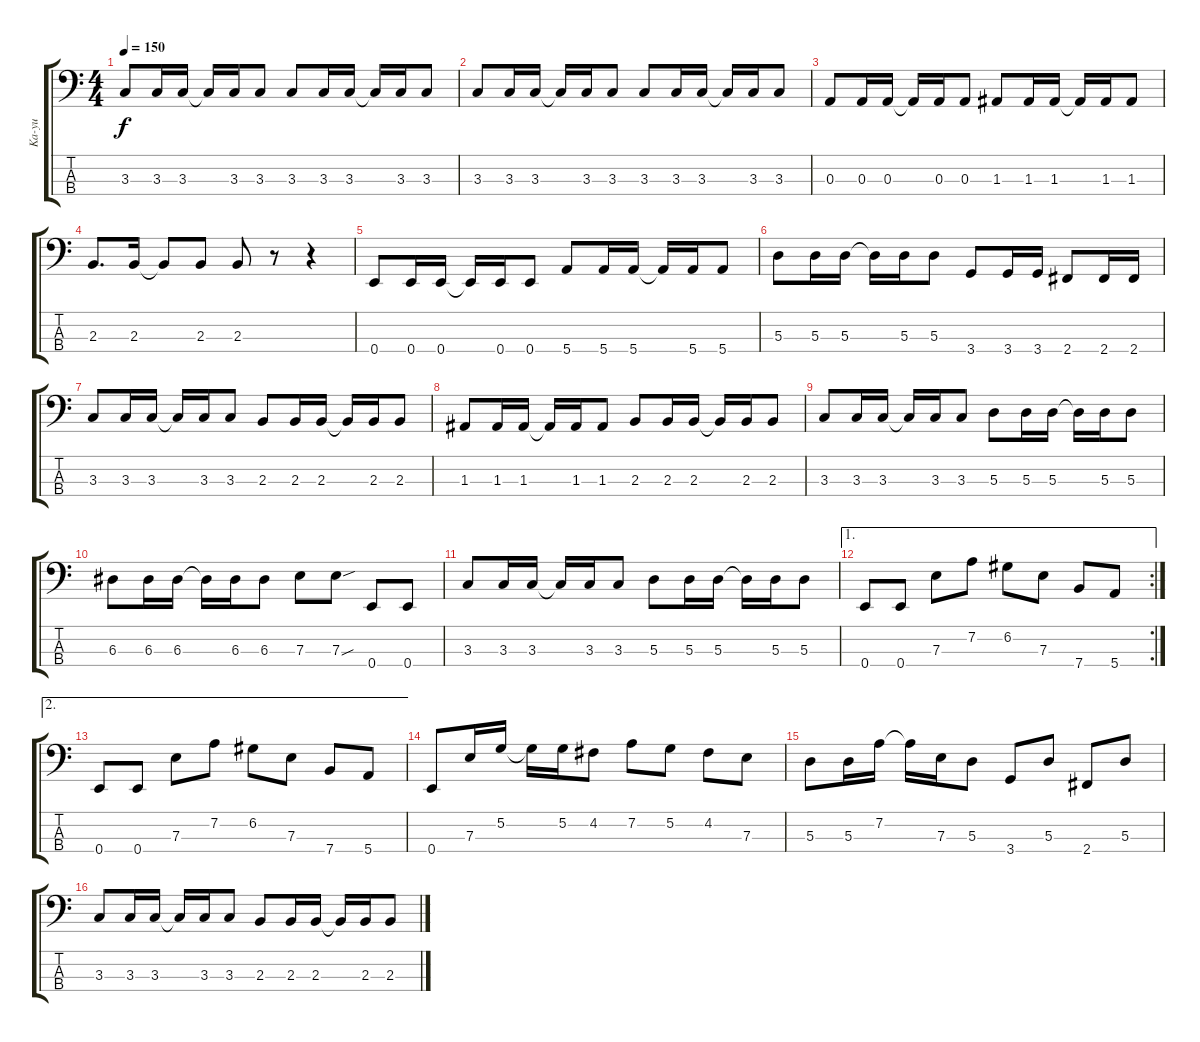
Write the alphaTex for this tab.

\track ("Ka-yu" "Ka-yu") {instrument electricbassfinger}
\staff {score tabs}
\tuning (G2 D2 A1 E1) {hide}
\ts (4 4)
\tempo 150
\clef f4
\ks c
3.3.8{dy f} 3.3.16 3.3.16 3.3{t}.16 3.3.16 3.3.8 3.3.8 3.3.16 3.3.16 3.3{t}.16 3.3.16 3.3.8 |
3.3.8 3.3.16 3.3.16 3.3{t}.16 3.3.16 3.3.8 3.3.8 3.3.16 3.3.16 3.3{t}.16 3.3.16 3.3.8 |
0.3.8 0.3.16 0.3.16 0.3{t}.16 0.3.16 0.3.8 1.3.8 1.3.16 1.3.16 1.3{t}.16 1.3.16 1.3.8 |
2.3.8{d} 2.3.16 2.3{t}.8 2.3.8 2.3.8 r.8 r.4 |
0.4.8 0.4.16 0.4.16 0.4{t}.16 0.4.16 0.4.8 5.4.8 5.4.16 5.4.16 5.4{t}.16 5.4.16 5.4.8 |
5.3.8 5.3.16 5.3.16 5.3{t}.16 5.3.16 5.3.8 3.4.8 3.4.16 3.4.16 2.4.8 2.4.16 2.4.16 |
3.3.8 3.3.16 3.3.16 3.3{t}.16 3.3.16 3.3.8 2.3.8 2.3.16 2.3.16 2.3{t}.16 2.3.16 2.3.8 |
1.3.8 1.3.16 1.3.16 1.3{t}.16 1.3.16 1.3.8 2.3.8 2.3.16 2.3.16 2.3{t}.16 2.3.16 2.3.8 |
3.3.8 3.3.16 3.3.16 3.3{t}.16 3.3.16 3.3.8 5.3.8 5.3.16 5.3.16 5.3{t}.16 5.3.16 5.3.8 |
6.3.8 6.3.16 6.3.16 6.3{t}.16 6.3.16 6.3.8 7.3.8 7.3{sou}.8 0.4.8 0.4.8 |
3.3.8 3.3.16 3.3.16 3.3{t}.16 3.3.16 3.3.8 5.3.8 5.3.16 5.3.16 5.3{t}.16 5.3.16 5.3.8 |
\ae 1
\rc 2
0.4.8 0.4.8 7.3.8 7.2.8 6.2.8 7.3.8 7.4.8 5.4.8 |
\ae 2
0.4.8 0.4.8 7.3.8 7.2.8 6.2.8 7.3.8 7.4.8 5.4.8 |
0.4.8 7.3.16 5.2.16 5.2{t}.16 5.2.16 4.2.8 7.2.8 5.2.8 4.2.8 7.3.8 |
5.3.8 5.3.16 7.2.16 7.2{t}.16 7.3.16 5.3.8 3.4.8 5.3.8 2.4.8 5.3.8 |
3.3.8 3.3.16 3.3.16 3.3{t}.16 3.3.16 3.3.8 2.3.8 2.3.16 2.3.16 2.3{t}.16 2.3.16 2.3.8
